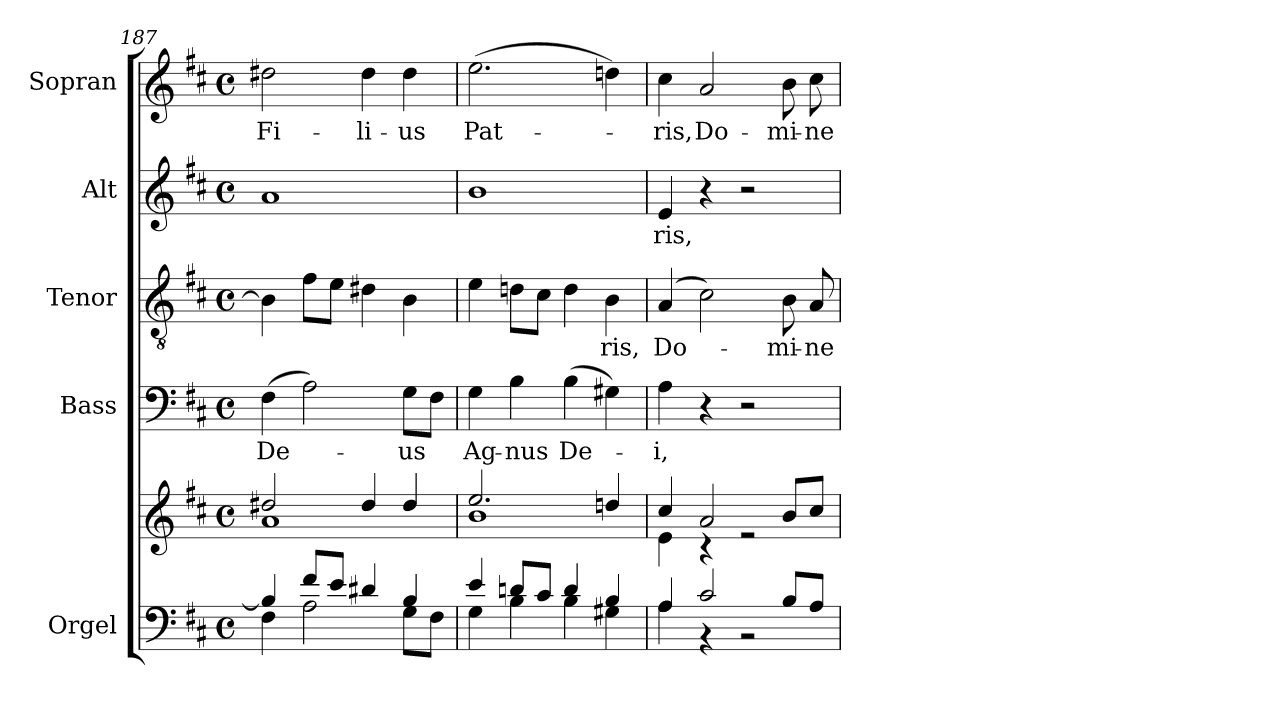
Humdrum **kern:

**kern	**kern	**kern	**text	**kern	**text	**kern	**text	**kern	**text
*part5	*part5	*part4	*part4	*part3	*part3	*part2	*part2	*part1	*part1
*staff6	*staff5	*staff4	*staff4	*staff3	*staff3	*staff2	*staff2	*staff1	*staff1
*I"Orgel	*	*I"Bass	*	*I"Tenor	*	*I"Alt	*	*I"Sopran	*
*I'Org.	*	*I'B.	*	*I'T.	*	*I'A.	*	*I'S.	*
*clefF4	*clefG2	*clefF4	*	*clefGv2	*	*clefG2	*	*clefG2	*
*k[f#c#]	*k[f#c#]	*k[f#c#]	*	*k[f#c#]	*	*k[f#c#]	*	*k[f#c#]	*
*D:	*D:	*D:	*	*D:	*	*D:	*	*D:	*
*M4/4	*M4/4	*M4/4	*	*M4/4	*	*M4/4	*	*M4/4	*
*met(c)	*met(c)	*met(c)	*	*met(c)	*	*met(c)	*	*met(c)	*
=187	=187	=187	=187	=187	=187	=187	=187	=187	=187
*^	*^	*	*	*	*	*	*	*	*
!	!	!	!	!	!LO:LY:b	!	!	!	!	!	!LO:LY:b
4B/]	4F#\	2dd#X/	1a	(>4F#\	De-	4B\]	.	1a	.	2dd#X\	Fi-
8f#/L	2A\	.	.	2A\)	.	8f#\L	.	.	.	.	.
8e/J	.	.	.	.	.	8e\J	.	.	.	.	.
!	!	!	!	!	!	!	!	!	!	!	!LO:LY:b
4d#X/	.	4dd#/	.	.	.	4d#X\	.	.	.	4dd#\	-li-
!	!	!	!	!	!LO:LY:b	!	!	!	!	!	!LO:LY:b
4B/	8G\L	4dd#/	.	8G\L	-us	4B\	.	.	.	4dd#\	-us
.	8F#\J	.	.	8F#\J	.	.	.	.	.	.	.
=188	=188	=188	=188	=188	=188	=188	=188	=188	=188	=188	=188
!	!	!	!	!	!LO:LY:b	!	!	!	!	!	!LO:LY:b
4e/	4G\	2.ee/	1b	4G\	Ag-	4e\	.	1b	.	(>2.ee\	Pat-
!	!	!	!	!	!LO:LY:b	!	!	!	!	!	!
8dn/L	4B\	.	.	4B\	-nus	8dn\L	.	.	.	.	.
8c#/J	.	.	.	.	.	8c#\J	.	.	.	.	.
!	!	!	!	!	!LO:LY:b	!	!	!	!	!	!
4d/	4B\	.	.	(>4B\	De-	4d\	.	.	.	.	.
!	!	!	!	!	!	!	!LO:LY:b	!	!	!	!
4B/	4G#X\	4ddn/	.	4G#X\)	.	4B\	-ris,	.	.	4ddn\)	.
=189	=189	=189	=189	=189	=189	=189	=189	=189	=189	=189	=189
!	!	!	!	!	!LO:LY:b	!	!LO:LY:b	!	!LO:LY:b	!	!LO:LY:b
4A/	4A\	4cc#/	4e\	4A\	-i,	(4A/	Do-	4e/	-ris,	4cc#\	-ris,
!	!	!	!	!	!	!	!	!	!	!	!LO:LY:b
2c#/	4rBB	2a/	4rc	4r	.	2c#\)	.	4r	.	2a/	Do-
.	2rBB	.	2re	2r	.	.	.	2r	.	.	.
!	!	!	!	!	!	!	!LO:LY:b	!	!	!	!LO:LY:b
8B/L	.	8b/L	.	.	.	8B\	-mi-	.	.	8b\	-mi-
!	!	!	!	!	!	!	!LO:LY:b	!	!	!	!LO:LY:b
8A/J	.	8cc#/J	.	.	.	8A/	-ne	.	.	8cc#\	-ne
*v	*v	*	*	*	*	*	*	*	*	*	*
*	*v	*v	*	*	*	*	*	*	*	*
=	=	=	=	=	=	=	=	=	=
*-	*-	*-	*-	*-	*-	*-	*-	*-	*-
